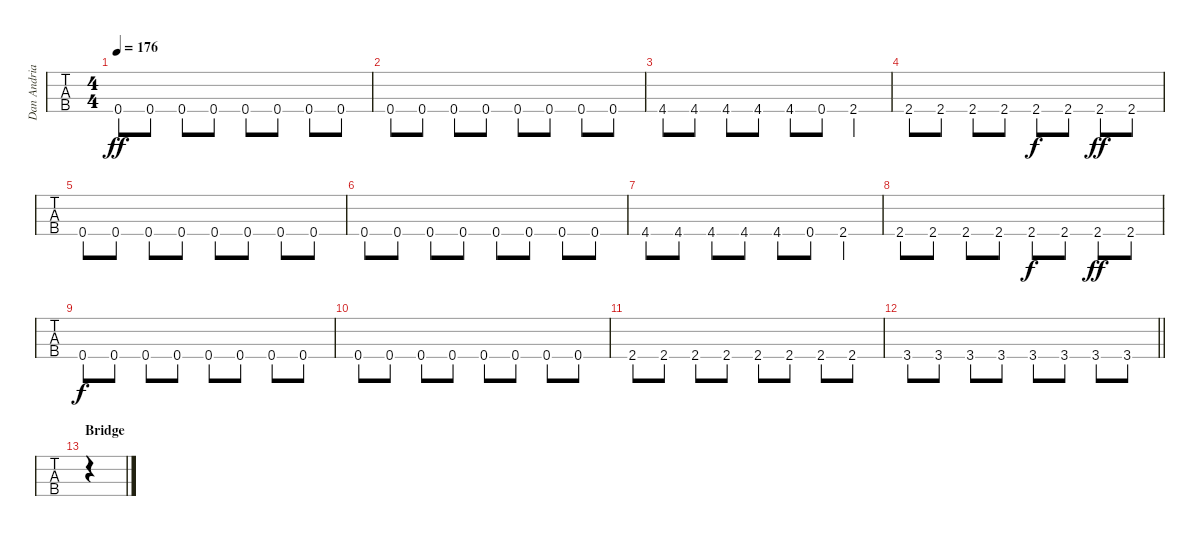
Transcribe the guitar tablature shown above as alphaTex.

\track ("Dan Andriano - Bass" "Dan Andria") {instrument electricbassfinger}
\staff {tabs}
\tuning (G2 D2 A1 E1) {hide}
\ts (4 4)
\tempo 176
\clef f4
\ks b
0.4.8{dy ff} 0.4.8 0.4.8 0.4.8 0.4.8 0.4.8 0.4.8 0.4.8 |
0.4.8 0.4.8 0.4.8 0.4.8 0.4.8 0.4.8 0.4.8 0.4.8 |
4.4.8 4.4.8 4.4.8 4.4.8 4.4.8 0.4.8 2.4.4 |
2.4.8 2.4.8 2.4.8 2.4.8 2.4.8{dy f} 2.4.8 2.4.8{dy ff} 2.4.8 |
0.4.8 0.4.8 0.4.8 0.4.8 0.4.8 0.4.8 0.4.8 0.4.8 |
0.4.8 0.4.8 0.4.8 0.4.8 0.4.8 0.4.8 0.4.8 0.4.8 |
4.4.8 4.4.8 4.4.8 4.4.8 4.4.8 0.4.8 2.4.4 |
2.4.8 2.4.8 2.4.8 2.4.8 2.4.8{dy f} 2.4.8 2.4.8{dy ff} 2.4.8 |
0.4.8{dy f} 0.4.8 0.4.8 0.4.8 0.4.8 0.4.8 0.4.8 0.4.8 |
0.4.8 0.4.8 0.4.8 0.4.8 0.4.8 0.4.8 0.4.8 0.4.8 |
2.4.8 2.4.8 2.4.8 2.4.8 2.4.8 2.4.8 2.4.8 2.4.8 |
\barLineRight lightlight
3.4.8 3.4.8 3.4.8 3.4.8 3.4.8 3.4.8 3.4.8 3.4.8 |
\section ("" "Bridge")
